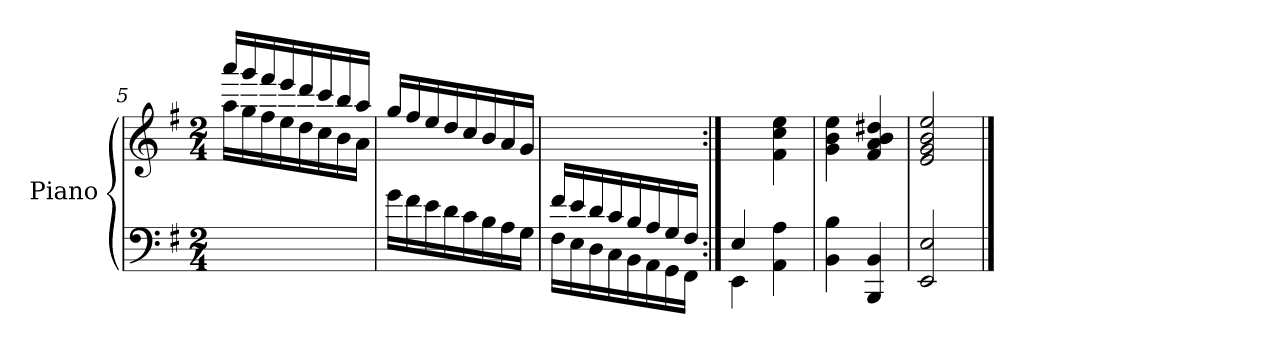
**kern	**kern
*part1	*part1
*staff2	*staff1
*I"Piano	*
*I'Pno.	*
!!LO:LB:g=z
*clefF4	*clefG2
*k[f#]	*k[f#]
*M2/4	*M2/4
=5	=5
*	*^
2ryy	16aaa/LL	16aa\LL
.	16ggg/	16gg\
.	16fff#/	16ff#\
.	16eee/	16ee\
.	16ddd/	16dd\
.	16ccc/	16cc\
.	16bb/	16b\
.	16aa/JJ	16a\JJ
*	*v	*v
=6	=6
16g\LL	16gg/LL
16f#\	16ff#/
16e\	16ee/
16d\	16dd/
16c\	16cc/
16B\	16b/
16A\	16a/
16G\JJ	16g/JJ
=7	=7
*^	*
16f#/LL	16F#\LL	2ryy
16e/	16E\	.
16d/	16D\	.
16c/	16C\	.
16B/	16BB\	.
16A/	16AA\	.
16G/	16GG\	.
16F#/JJ	16FF#\JJ	.
=8:|!	=8:|!	=8:|!
4E/	4EE\	4ryy
4ryy	4AA\ 4A\	4f#\ 4cc\ 4ee\
*v	*v	*
=9	=9
4BB\ 4B\	4g\ 4b\ 4ee\
4BBB/ 4BB/	4f#/ 4a/ 4b/ 4dd#X/
=10	=10
2EE/ 2E/	2e/ 2g/ 2b/ 2ee/
==	==
*-	*-
